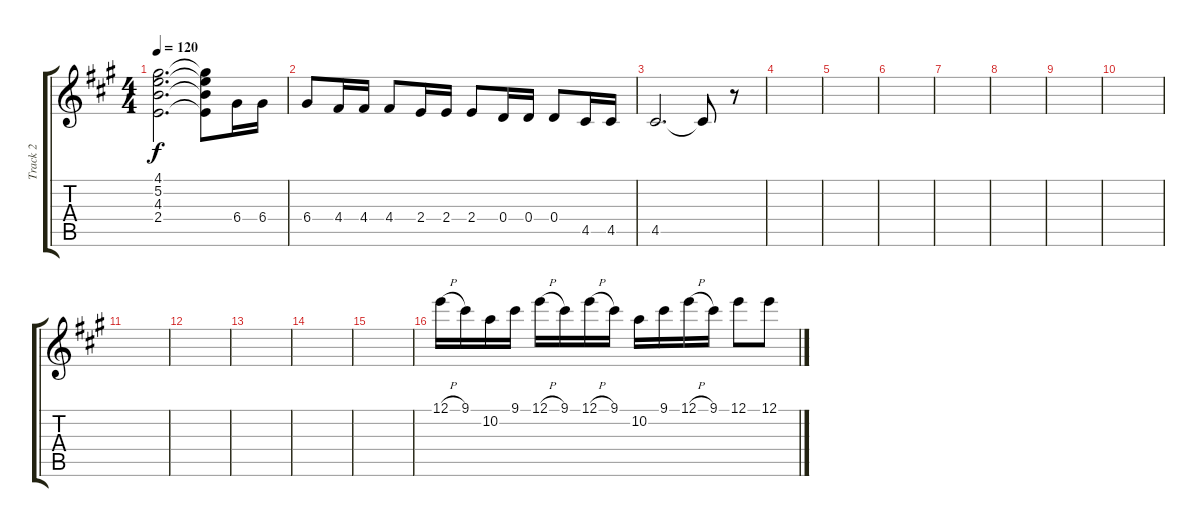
\track ("Track 2" "Track 2") {instrument electricguitarclean}
\staff {score tabs}
\tuning (E4 B3 G3 D3 A2 E2) {hide}
\ts (4 4)
\tempo 120
\clef g2
\ks a
(4.1 5.2 4.3 2.4).2{d dy f} (4.1{t} 5.2{t} 4.3{t} 2.4{t}).8 6.4.16 6.4.16 |
6.4.8 4.4.16 4.4.16 4.4.8 2.4.16 2.4.16 2.4.8 0.4.16 0.4.16 0.4.8 4.5.16 4.5.16 |
4.5.2{d} 4.5{t}.8 r.8 |
|
|
|
|
|
|
|
|
|
|
|
|
12.1{h}.16 9.1.16 10.2.16 9.1.16 12.1{h}.16 9.1.16 12.1{h}.16 9.1.16 10.2.16 9.1.16 12.1{h}.16 9.1.16 12.1.8 12.1.8
